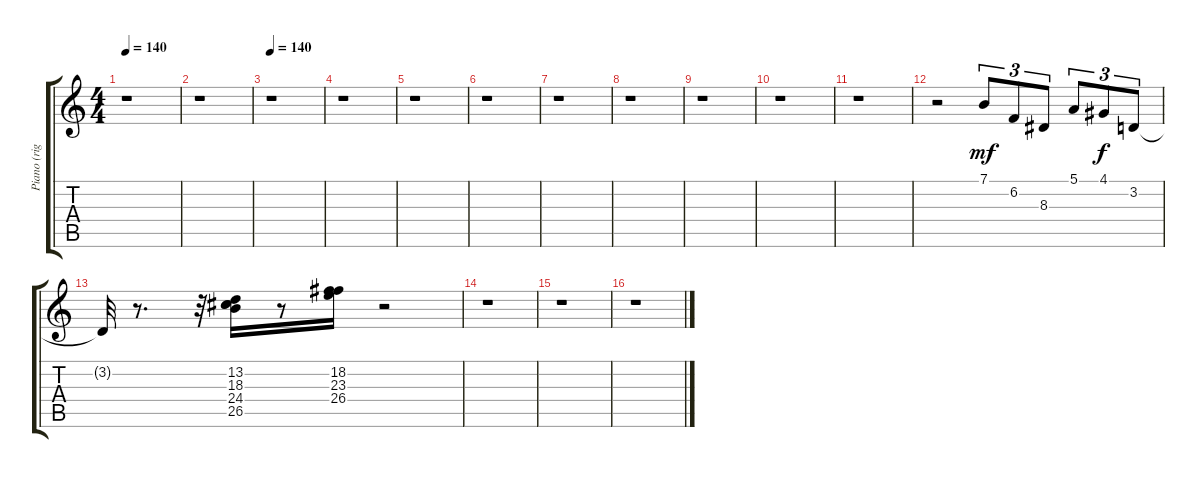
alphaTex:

\track ("Piano (right)" "Piano (rig") {instrument honkytonkpiano}
\staff {score tabs}
\tuning (E4 B3 G3 D3 A2 E2) {hide}
\ts (4 4)
\tempo 140
\clef g2
\ks c
r.1{dy f} |
r.1 |
\tempo 140
r.1 |
r.1 |
r.1 |
r.1 |
r.1 |
r.1 |
r.1 |
r.1 |
r.1 |
r.2 7.1.8{tu (3 2) dy mf} 6.2.8{tu (3 2)} 8.3.8{tu (3 2)} 5.1.8{tu (3 2)} 4.1.8{tu (3 2) dy f} 3.2.8{tu (3 2)} |
3.2{t}.32 r.8{d} r.32 (13.2 18.3 24.4 26.5).16 r.8 (18.2 23.3 26.4).16 r.2 |
r.1 |
r.1 |
r.1
